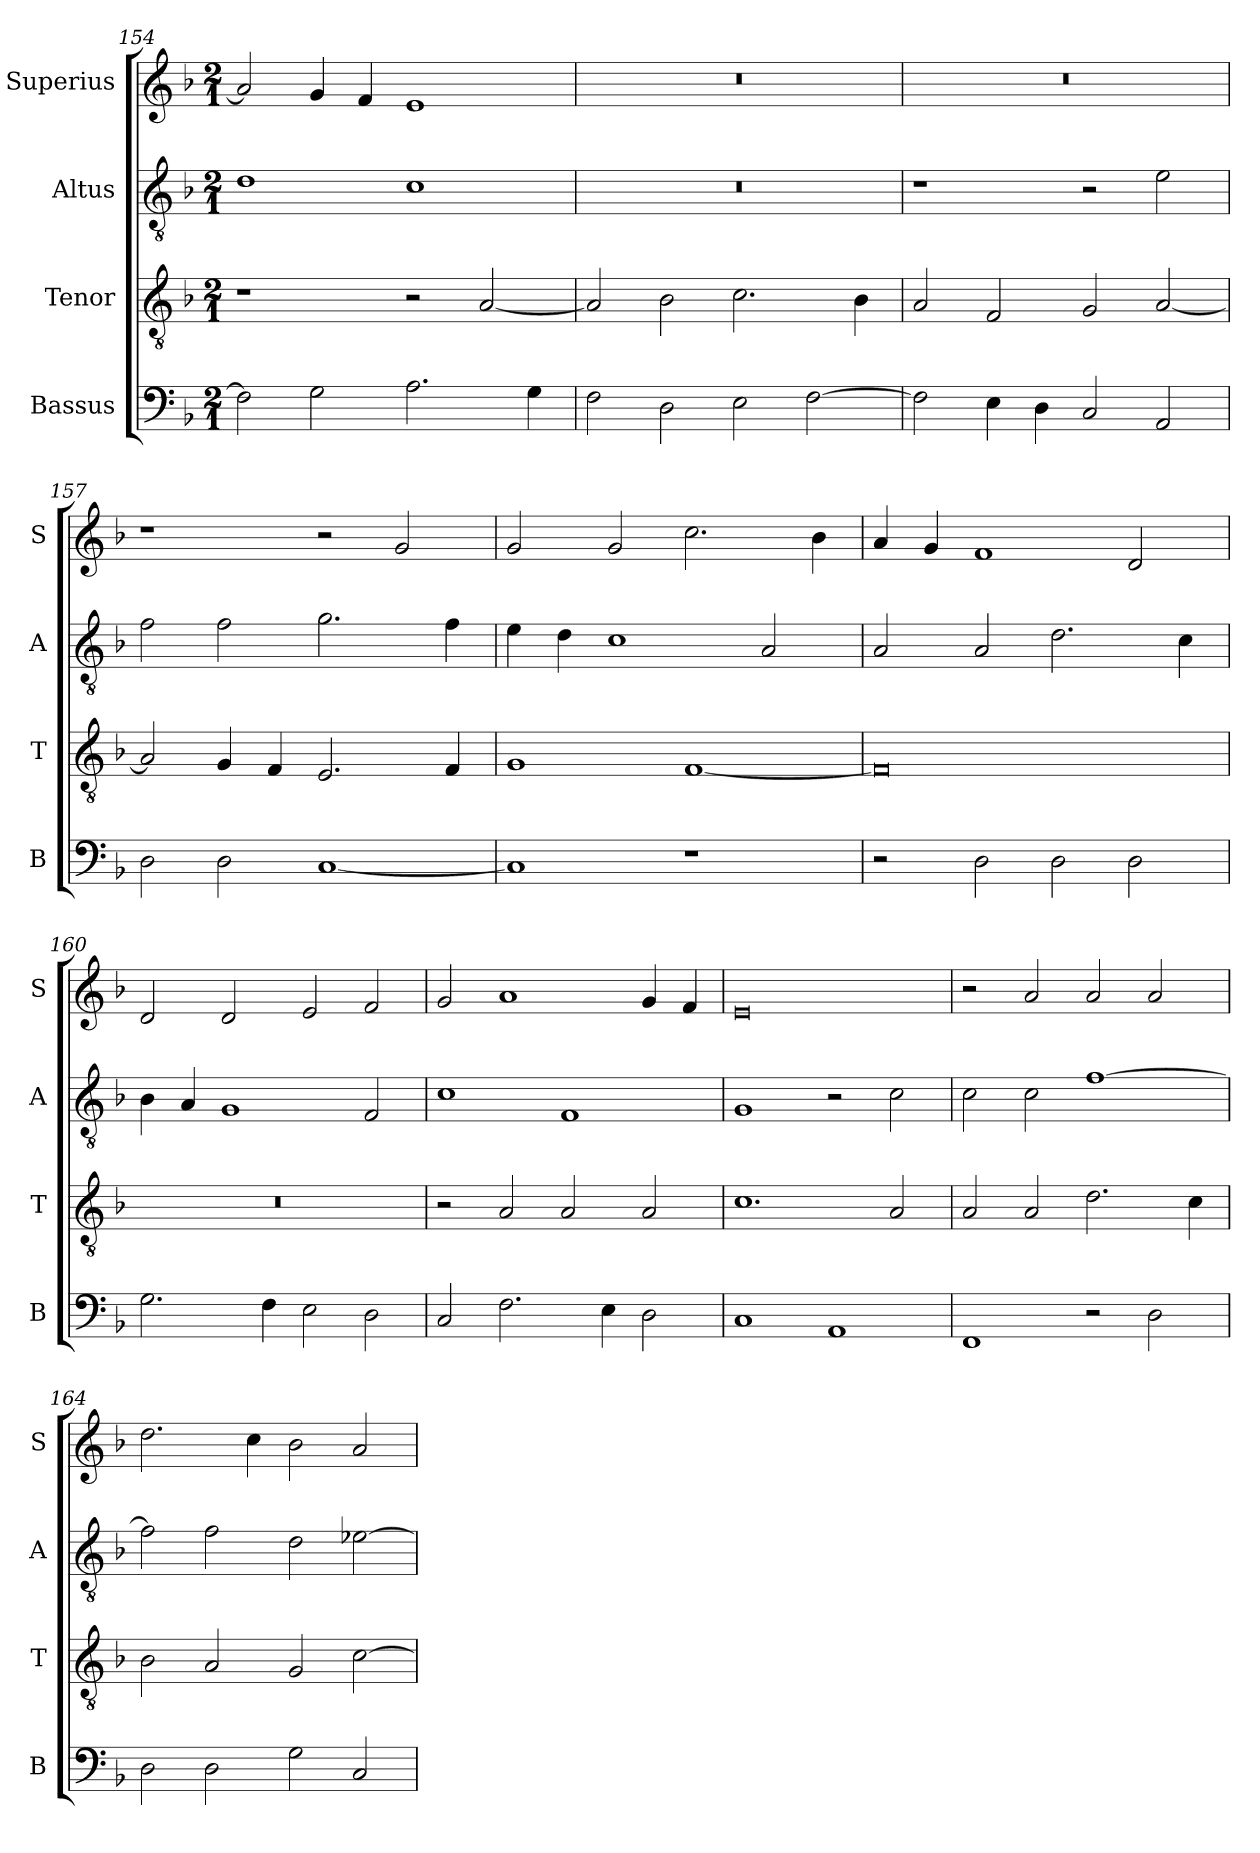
**kern	**kern	**kern	**kern
*part4	*part3	*part2	*part1
*staff4	*staff3	*staff2	*staff1
*I"Bassus	*I"Tenor	*I"Altus	*I"Superius
*I'B	*I'T	*I'A	*I'S
*clefF4	*clefGv2	*clefGv2	*clefG2
*k[b-]	*k[b-]	*k[b-]	*k[b-]
*F:	*F:	*F:	*F:
*M2/1	*M2/1	*M2/1	*M2/1
=154	=154	=154	=154
2F]	1r	1d	2a]
2G	.	.	4g
.	.	.	4f
2.A	2r	1c	1e
.	[2A	.	.
4G	.	.	.
=155	=155	=155	=155
2F	2A]	0r	0r
2D	2B-	.	.
2E	2.c	.	.
[2F	.	.	.
.	4B-	.	.
=156	=156	=156	=156
2F]	2A	1r	0r
4E	2F	.	.
4D	.	.	.
2C	2G	2r	.
2AA	[2A	2e	.
=157	=157	=157	=157
2D	2A]	2f	1r
2D	4G	2f	.
.	4F	.	.
[1C	2.E	2.g	2r
.	.	.	2g
.	4F	4f	.
=158	=158	=158	=158
1C]	1G	4e	2g
.	.	4d	.
.	.	1c	2g
1r	[1F	.	2.cc
.	.	2A	.
.	.	.	4b-
=159	=159	=159	=159
2r	0F]	2A	4a
.	.	.	4g
2D	.	2A	1f
2D	.	2.d	.
2D	.	.	2d
.	.	4c	.
=160	=160	=160	=160
2.G	0r	4B-	2d
.	.	4A	.
.	.	1G	2d
4F	.	.	.
2E	.	.	2e
2D	.	2F	2f
=161	=161	=161	=161
2C	2r	1c	2g
2.F	2A	.	1a
.	2A	1F	.
4E	.	.	.
2D	2A	.	4g
.	.	.	4f
=162	=162	=162	=162
1C	1.c	1G	0e
1AA	.	2r	.
.	2A	2c	.
=163	=163	=163	=163
1FF	2A	2c	2r
.	2A	2c	2a
2r	2.d	[1f	2a
2D	.	.	2a
.	4c	.	.
=164	=164	=164	=164
2D	2B-	2f]	2.dd
2D	2A	2f	.
.	.	.	4cc
2G	2G	2d	2b-
2C	[2c	[2e-X	2a
=	=	=	=
*-	*-	*-	*-
